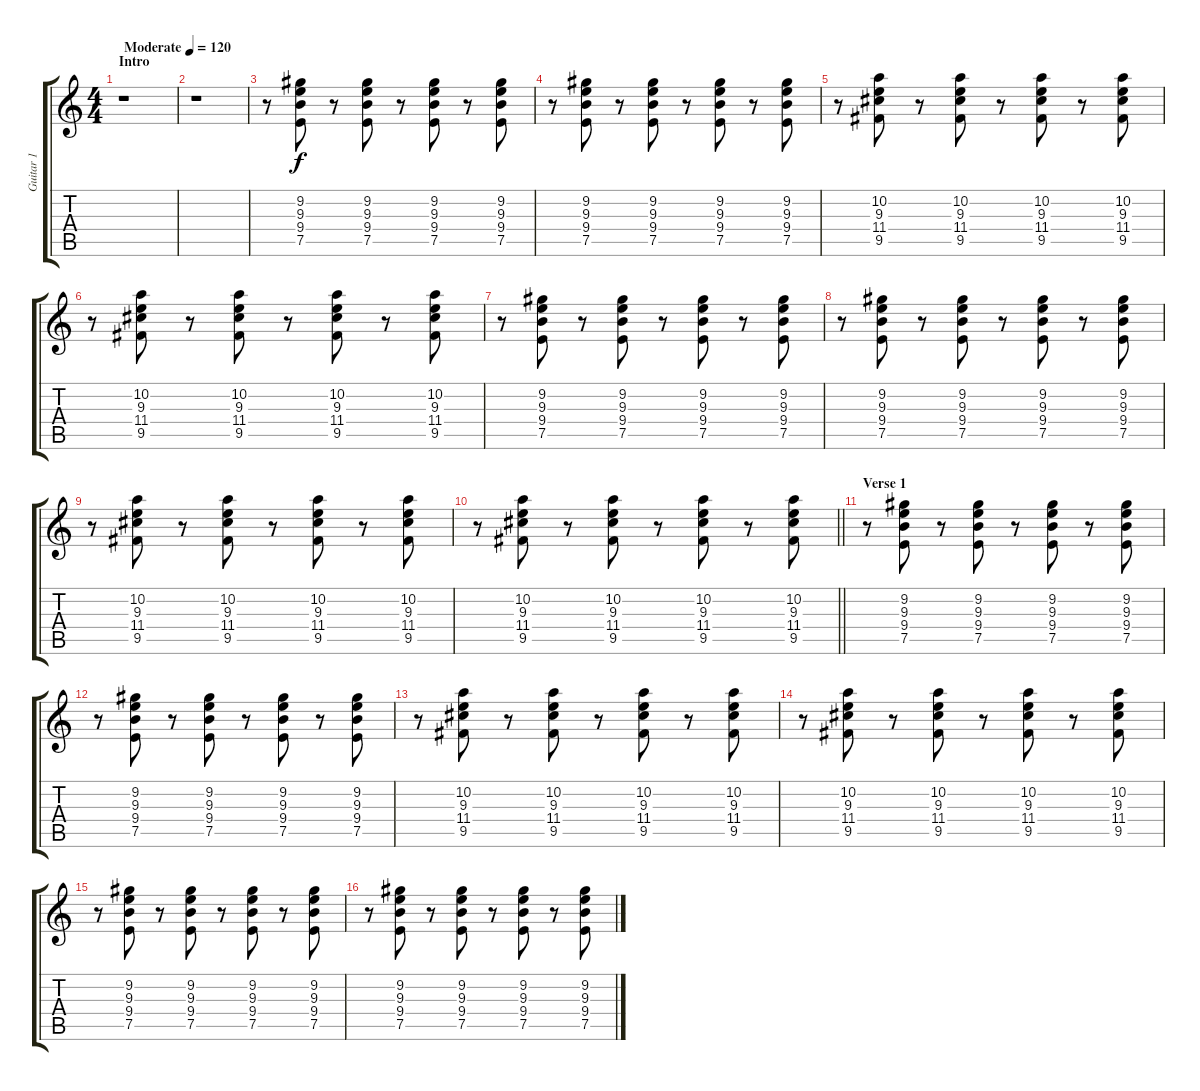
\track ("Guitar 1" "Guitar 1") {instrument overdrivenguitar}
\staff {score tabs}
\tuning (E4 B3 G3 D3 A2 E2) {hide}
\ts (4 4)
\section ("" "Intro")
\tempo (120 "Moderate")
\clef g2
\ks c
r.1{dy f instrument overdrivenguitar} |
r.1 |
r.8 (9.2 9.3 9.4 7.5).8 r.8 (9.2 9.3 9.4 7.5).8 r.8 (9.2 9.3 9.4 7.5).8 r.8 (9.2 9.3 9.4 7.5).8 |
r.8 (9.2 9.3 9.4 7.5).8 r.8 (9.2 9.3 9.4 7.5).8 r.8 (9.2 9.3 9.4 7.5).8 r.8 (9.2 9.3 9.4 7.5).8 |
r.8 (10.2 9.3 11.4 9.5).8 r.8 (10.2 9.3 11.4 9.5).8 r.8 (10.2 9.3 11.4 9.5).8 r.8 (10.2 9.3 11.4 9.5).8 |
r.8 (10.2 9.3 11.4 9.5).8 r.8 (10.2 9.3 11.4 9.5).8 r.8 (10.2 9.3 11.4 9.5).8 r.8 (10.2 9.3 11.4 9.5).8 |
r.8 (9.2 9.3 9.4 7.5).8 r.8 (9.2 9.3 9.4 7.5).8 r.8 (9.2 9.3 9.4 7.5).8 r.8 (9.2 9.3 9.4 7.5).8 |
r.8 (9.2 9.3 9.4 7.5).8 r.8 (9.2 9.3 9.4 7.5).8 r.8 (9.2 9.3 9.4 7.5).8 r.8 (9.2 9.3 9.4 7.5).8 |
r.8 (10.2 9.3 11.4 9.5).8 r.8 (10.2 9.3 11.4 9.5).8 r.8 (10.2 9.3 11.4 9.5).8 r.8 (10.2 9.3 11.4 9.5).8 |
\barLineRight lightlight
r.8 (10.2 9.3 11.4 9.5).8 r.8 (10.2 9.3 11.4 9.5).8 r.8 (10.2 9.3 11.4 9.5).8 r.8 (10.2 9.3 11.4 9.5).8 |
\section ("" "Verse 1")
r.8 (9.2 9.3 9.4 7.5).8 r.8 (9.2 9.3 9.4 7.5).8 r.8 (9.2 9.3 9.4 7.5).8 r.8 (9.2 9.3 9.4 7.5).8 |
r.8 (9.2 9.3 9.4 7.5).8 r.8 (9.2 9.3 9.4 7.5).8 r.8 (9.2 9.3 9.4 7.5).8 r.8 (9.2 9.3 9.4 7.5).8 |
r.8 (10.2 9.3 11.4 9.5).8 r.8 (10.2 9.3 11.4 9.5).8 r.8 (10.2 9.3 11.4 9.5).8 r.8 (10.2 9.3 11.4 9.5).8 |
r.8 (10.2 9.3 11.4 9.5).8 r.8 (10.2 9.3 11.4 9.5).8 r.8 (10.2 9.3 11.4 9.5).8 r.8 (10.2 9.3 11.4 9.5).8 |
r.8 (9.2 9.3 9.4 7.5).8 r.8 (9.2 9.3 9.4 7.5).8 r.8 (9.2 9.3 9.4 7.5).8 r.8 (9.2 9.3 9.4 7.5).8 |
r.8 (9.2 9.3 9.4 7.5).8 r.8 (9.2 9.3 9.4 7.5).8 r.8 (9.2 9.3 9.4 7.5).8 r.8 (9.2 9.3 9.4 7.5).8
